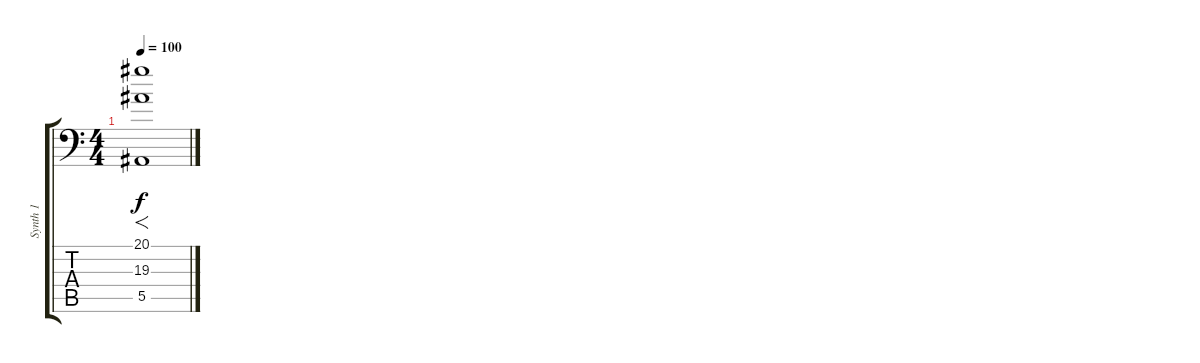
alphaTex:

\track ("Synth 1" "Synth 1") {instrument lead1square}
\staff {score tabs}
\tuning (C4 G3 Eb3 Bb2 F2 Bb1) {hide}
\ts (4 4)
\tempo 100
\clef f4
\ks c
(20.1 19.3 5.5).1{f dy f volume 12}
